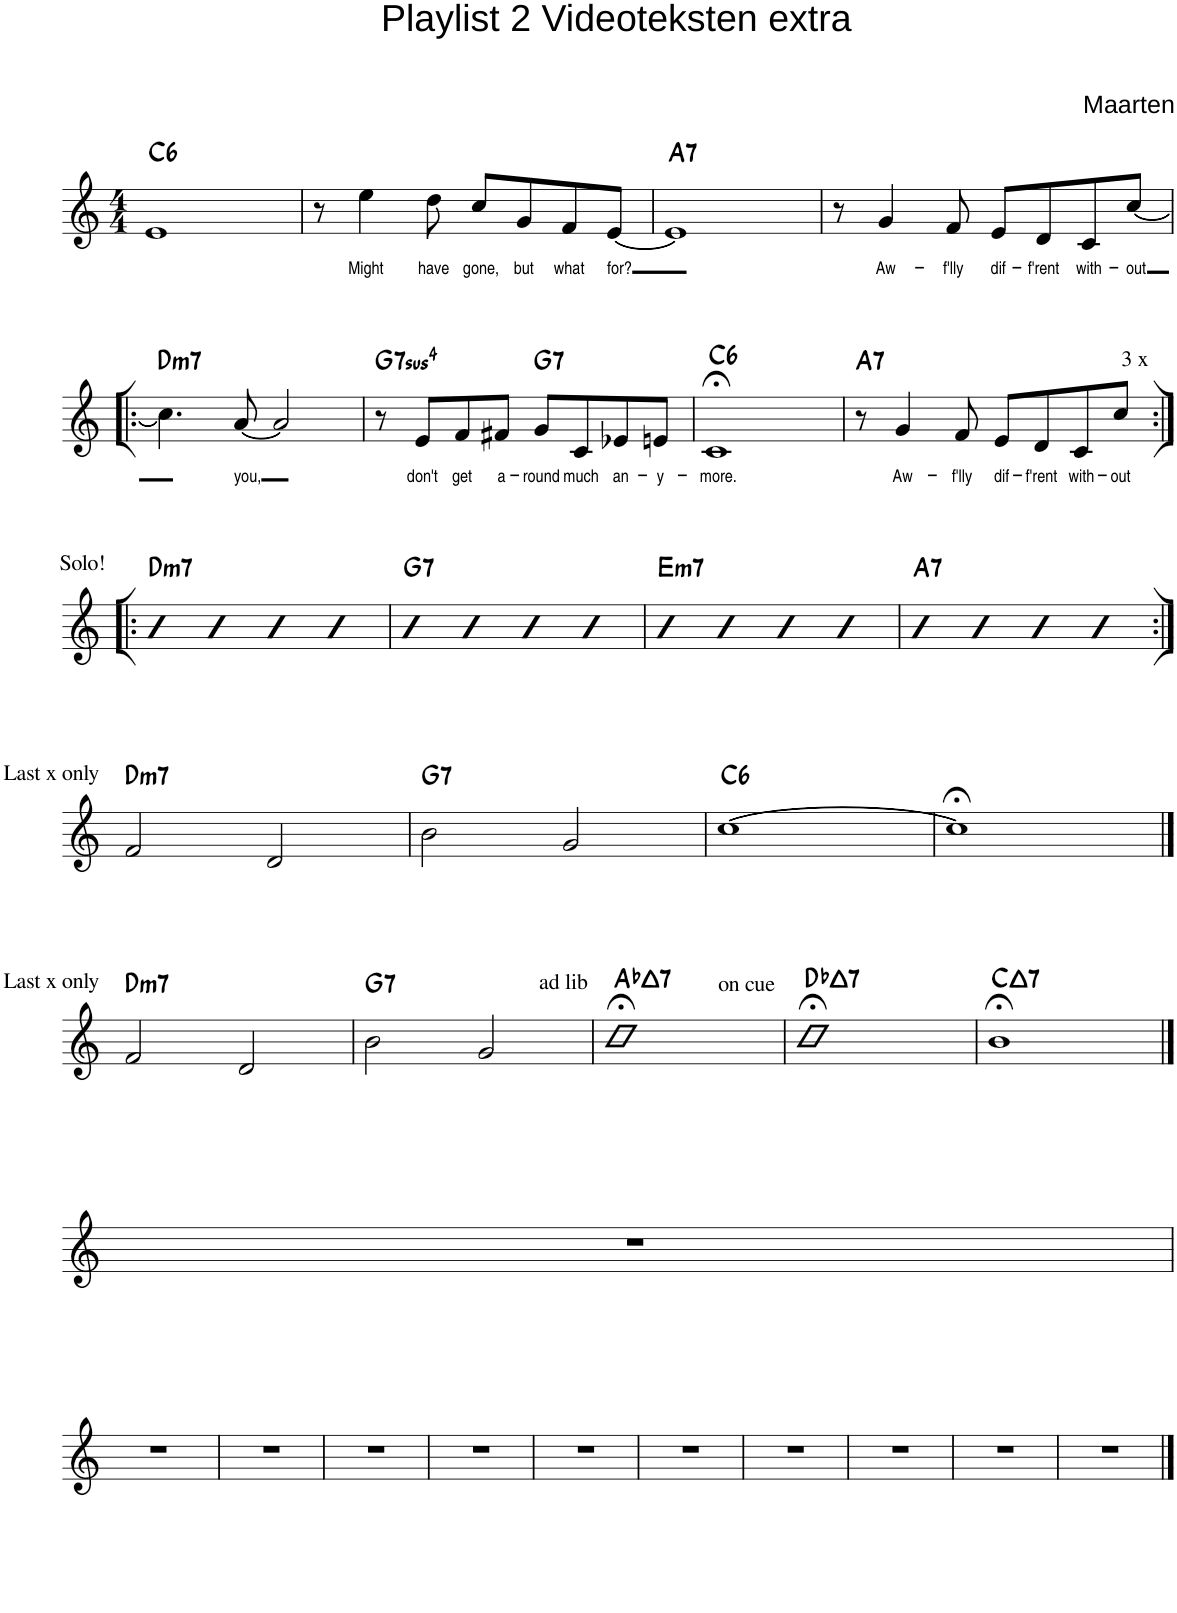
**kern	**text	**harte
*part1	*part1	*part1
*staff1	*staff1	*
*I"Piano	*	*
*I'Pno.	*	*
*clefG2	*	*
*k[]	*	*
*M4/4	*	*
=1	=1	=1
!	!	!LO:H:kt=6
1e	.	C:maj6
=2	=2	=2
8r	.	.
!	!LO:LY:b	!
4ee\	Might	.
!	!LO:LY:b	!
8dd\	have	.
!	!LO:LY:b	!
8cc/L	gone,	.
!	!LO:LY:b	!
8g/	but	.
!	!LO:LY:b	!
8f/	what	.
!	!LO:LY:b	!
[<8e/J	for?	.
=3	=3	=3
!	!	!LO:H:kt=7
1e]	.	A:7
=4	=4	=4
8r	.	.
!	!LO:LY:b	!
4g/	Aw-	.
!	!LO:LY:b	!
8f/	-f'lly	.
!	!LO:LY:b	!
8e/L	dif-	.
!	!LO:LY:b	!
8d/	-f'rent	.
!	!LO:LY:b	!
8c/	with-	.
!	!LO:LY:b	!
[<8cc/J	-out	.
!!LO:LB:g=z
=5!|:	=5!|:	=5!|:
!	!	!LO:H:kt=m7
4.cc\]	.	D:min7
!	!LO:LY:b	!
[<8a/	you,	.
2a/]	.	.
=6	=6	=6
!	!	!LO:H:kt=74
8r	.	G:sus4(7)
!	!LO:LY:b	!
8e/L	don't	.
!	!LO:LY:b	!
8f/	get	.
!	!LO:LY:b	!
8f#X/J	a-	.
!	!LO:LY:b	!LO:H:kt=7
8g/L	-round	G:7
!	!LO:LY:b	!
8c/	much	.
!	!LO:LY:b	!
8e-X/	an-	.
!	!LO:LY:b	!
8en/J	-y-	.
=7	=7	=7
!	!LO:LY:b	!LO:H:kt=6
1c;<	-more.	C:maj6
=8	=8	=8
!	!	!LO:H:kt=7
8r	.	A:7
!	!LO:LY:b	!
4g/	Aw-	.
!	!LO:LY:b	!
8f/	-f'lly	.
!	!LO:LY:b	!
8e/L	dif-	.
!	!LO:LY:b	!
8d/	-f'rent	.
!LO:TX:a:t=3 x	!	!
!	!LO:LY:b	!
8c/	with-	.
!	!LO:LY:b	!
8cc/J	-out	.
!!LO:LB:g=z
=9:|!|:	=9:|!|:	=9:|!|:
!LO:TX:a:t=Solo!	!	!LO:H:kt=m7
4b	.	D:min7
4b	.	.
4b	.	.
4b	.	.
=10	=10	=10
!	!	!LO:H:kt=7
4b	.	G:7
4b	.	.
4b	.	.
4b	.	.
=11	=11	=11
!	!	!LO:H:kt=m7
4b	.	E:min7
4b	.	.
4b	.	.
4b	.	.
=12	=12	=12
!	!	!LO:H:kt=7
4b	.	A:7
4b	.	.
4b	.	.
4b	.	.
!!LO:LB:g=z
=13:|!	=13:|!	=13:|!
!LO:TX:a:t=Last x only	!	!LO:H:kt=m7
2f/	.	D:min7
2d/	.	.
=14	=14	=14
!	!	!LO:H:kt=7
2b\	.	G:7
2g/	.	.
=15	=15	=15
!	!	!LO:H:kt=6
[1cc	.	C:maj6
=16	=16	=16
1cc;<]	.	.
!!LO:LB:g=z
==17	==17	==17
!LO:TX:a:t=Last x only	!	!LO:H:kt=m7
2f/	.	D:min7
2d/	.	.
=18	=18	=18
!	!	!LO:H:kt=7
2b\	.	G:7
2g/	.	.
=19	=19	=19
!LO:TX:a:t=ad lib	!	!LO:H:kt=7
1cc;<	.	Ab:maj7
=20	=20	=20
!LO:TX:a:t=on cue	!	!LO:H:kt=7
1cc;<	.	Db:maj7
=21	=21	=21
!	!	!LO:H:kt=7
1b;<	.	C:maj7
!!LO:LB:g=z
==22	==22	==22
1r	.	.
!!LO:LB:g=z
=23	=23	=23
1r	.	.
=24	=24	=24
1r	.	.
=25	=25	=25
1r	.	.
=26	=26	=26
1r	.	.
=27	=27	=27
1r	.	.
=28	=28	=28
1r	.	.
=29	=29	=29
1r	.	.
=30	=30	=30
1r	.	.
=31	=31	=31
1r	.	.
=32	=32	=32
1r	.	.
==	==	==
*-	*-	*-
